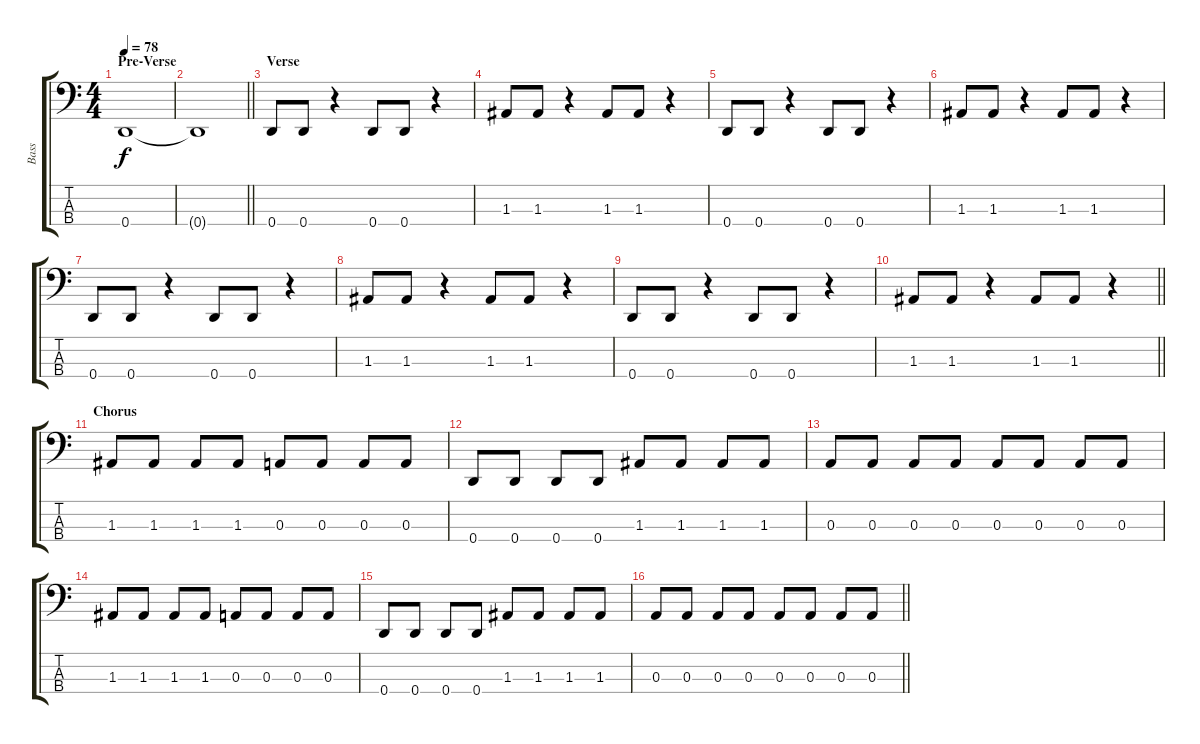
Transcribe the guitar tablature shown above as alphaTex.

\track ("Bass" "Bass") {instrument electricbasspick}
\staff {score tabs}
\tuning (G2 D2 A1 D1) {hide}
\ts (4 4)
\section ("" "Pre-Verse")
\tempo 78
\clef f4
\ks c
0.4.1{dy f} |
\barLineRight lightlight
0.4{t}.1 |
\section ("" "Verse")
0.4.8 0.4.8 r.4 0.4.8 0.4.8 r.4 |
1.3.8 1.3.8 r.4 1.3.8 1.3.8 r.4 |
0.4.8 0.4.8 r.4 0.4.8 0.4.8 r.4 |
1.3.8 1.3.8 r.4 1.3.8 1.3.8 r.4 |
0.4.8 0.4.8 r.4 0.4.8 0.4.8 r.4 |
1.3.8 1.3.8 r.4 1.3.8 1.3.8 r.4 |
0.4.8 0.4.8 r.4 0.4.8 0.4.8 r.4 |
\barLineRight lightlight
1.3.8 1.3.8 r.4 1.3.8 1.3.8 r.4 |
\section ("" "Chorus")
1.3.8 1.3.8 1.3.8 1.3.8 0.3.8 0.3.8 0.3.8 0.3.8 |
0.4.8 0.4.8 0.4.8 0.4.8 1.3.8 1.3.8 1.3.8 1.3.8 |
0.3.8 0.3.8 0.3.8 0.3.8 0.3.8 0.3.8 0.3.8 0.3.8 |
1.3.8 1.3.8 1.3.8 1.3.8 0.3.8 0.3.8 0.3.8 0.3.8 |
0.4.8 0.4.8 0.4.8 0.4.8 1.3.8 1.3.8 1.3.8 1.3.8 |
\barLineRight lightlight
0.3.8 0.3.8 0.3.8 0.3.8 0.3.8 0.3.8 0.3.8 0.3.8
